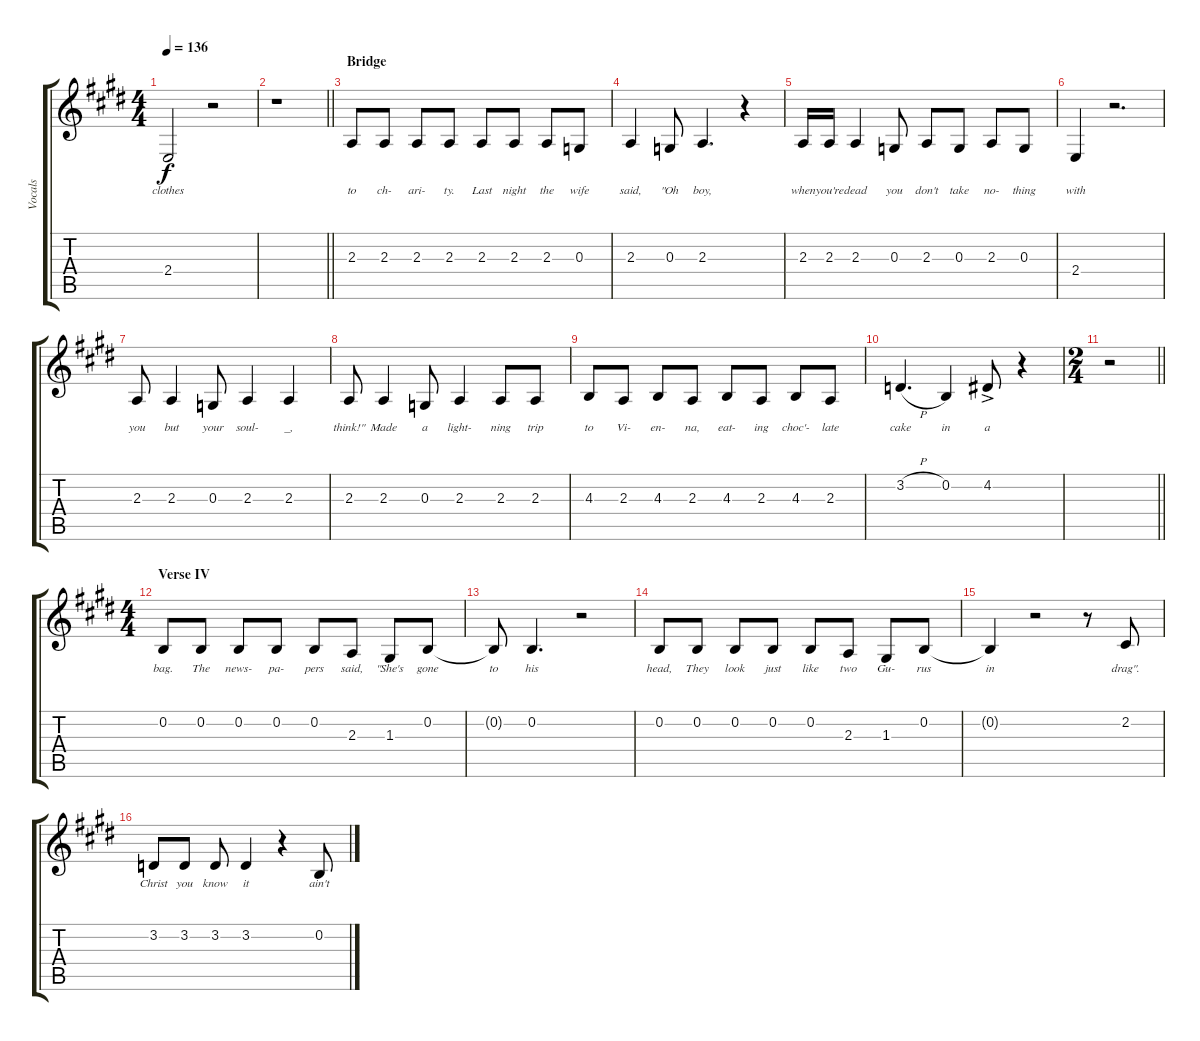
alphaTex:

\track ("Vocals" "Vocals") {instrument tenorsax}
\staff {score tabs}
\tuning (E4 B3 G3 D3 A2 E2) {hide}
\ts (4 4)
\tempo 136
\clef g2
\ks e
2.4.2{lyrics (0 "clothes") lyrics (1 "") lyrics (2 "") lyrics (3 "") lyrics (4 "") dy f} r.2 |
\barLineRight lightlight
r.1 |
\section ("" "Bridge")
2.3.8{lyrics (0 "to") lyrics (1 "") lyrics (2 "") lyrics (3 "") lyrics (4 "")} 2.3.8{lyrics (0 "ch-") lyrics (1 "") lyrics (2 "") lyrics (3 "") lyrics (4 "")} 2.3.8{lyrics (0 "ari-") lyrics (1 "") lyrics (2 "") lyrics (3 "") lyrics (4 "")} 2.3.8{lyrics (0 "ty.") lyrics (1 "") lyrics (2 "") lyrics (3 "") lyrics (4 "")} 2.3.8{lyrics (0 "Last") lyrics (1 "") lyrics (2 "") lyrics (3 "") lyrics (4 "")} 2.3.8{lyrics (0 "night") lyrics (1 "") lyrics (2 "") lyrics (3 "") lyrics (4 "")} 2.3.8{lyrics (0 "the") lyrics (1 "") lyrics (2 "") lyrics (3 "") lyrics (4 "")} 0.3.8{lyrics (0 "wife") lyrics (1 "") lyrics (2 "") lyrics (3 "") lyrics (4 "")} |
2.3.4{lyrics (0 "said,") lyrics (1 "") lyrics (2 "") lyrics (3 "") lyrics (4 "")} 0.3.8{lyrics (0 "\"Oh") lyrics (1 "") lyrics (2 "") lyrics (3 "") lyrics (4 "")} 2.3.4{d lyrics (0 "boy,") lyrics (1 "") lyrics (2 "") lyrics (3 "") lyrics (4 "")} r.4 |
2.3.16{lyrics (0 "when") lyrics (1 "") lyrics (2 "") lyrics (3 "") lyrics (4 "")} 2.3.16{lyrics (0 "you're") lyrics (1 "") lyrics (2 "") lyrics (3 "") lyrics (4 "")} 2.3.4{lyrics (0 "dead") lyrics (1 "") lyrics (2 "") lyrics (3 "") lyrics (4 "")} 0.3.8{lyrics (0 "you") lyrics (1 "") lyrics (2 "") lyrics (3 "") lyrics (4 "")} 2.3.8{lyrics (0 "don't") lyrics (1 "") lyrics (2 "") lyrics (3 "") lyrics (4 "")} 0.3.8{lyrics (0 "take") lyrics (1 "") lyrics (2 "") lyrics (3 "") lyrics (4 "")} 2.3.8{lyrics (0 "no-") lyrics (1 "") lyrics (2 "") lyrics (3 "") lyrics (4 "")} 0.3.8{lyrics (0 "thing") lyrics (1 "") lyrics (2 "") lyrics (3 "") lyrics (4 "")} |
2.4.4{lyrics (0 "with") lyrics (1 "") lyrics (2 "") lyrics (3 "") lyrics (4 "")} r.2{d} |
2.3.8{lyrics (0 "you") lyrics (1 "") lyrics (2 "") lyrics (3 "") lyrics (4 "")} 2.3.4{lyrics (0 "but") lyrics (1 "") lyrics (2 "") lyrics (3 "") lyrics (4 "")} 0.3.8{lyrics (0 "your") lyrics (1 "") lyrics (2 "") lyrics (3 "") lyrics (4 "")} 2.3.4{lyrics (0 "soul-") lyrics (1 "") lyrics (2 "") lyrics (3 "") lyrics (4 "")} 2.3.4{lyrics (0 "_,") lyrics (1 "") lyrics (2 "") lyrics (3 "") lyrics (4 "")} |
2.3.8{lyrics (0 "think!\"") lyrics (1 "") lyrics (2 "") lyrics (3 "") lyrics (4 "")} 2.3.4{lyrics (0 "Made") lyrics (1 "") lyrics (2 "") lyrics (3 "") lyrics (4 "")} 0.3.8{lyrics (0 "a") lyrics (1 "") lyrics (2 "") lyrics (3 "") lyrics (4 "")} 2.3.4{lyrics (0 "light-") lyrics (1 "") lyrics (2 "") lyrics (3 "") lyrics (4 "")} 2.3.8{lyrics (0 "ning") lyrics (1 "") lyrics (2 "") lyrics (3 "") lyrics (4 "")} 2.3.8{lyrics (0 "trip") lyrics (1 "") lyrics (2 "") lyrics (3 "") lyrics (4 "")} |
4.3.8{lyrics (0 "to") lyrics (1 "") lyrics (2 "") lyrics (3 "") lyrics (4 "")} 2.3.8{lyrics (0 "Vi-") lyrics (1 "") lyrics (2 "") lyrics (3 "") lyrics (4 "")} 4.3.8{lyrics (0 "en-") lyrics (1 "") lyrics (2 "") lyrics (3 "") lyrics (4 "")} 2.3.8{lyrics (0 "na,") lyrics (1 "") lyrics (2 "") lyrics (3 "") lyrics (4 "")} 4.3.8{lyrics (0 "eat-") lyrics (1 "") lyrics (2 "") lyrics (3 "") lyrics (4 "")} 2.3.8{lyrics (0 "ing") lyrics (1 "") lyrics (2 "") lyrics (3 "") lyrics (4 "")} 4.3.8{lyrics (0 "choc'-") lyrics (1 "") lyrics (2 "") lyrics (3 "") lyrics (4 "")} 2.3.8{lyrics (0 "late") lyrics (1 "") lyrics (2 "") lyrics (3 "") lyrics (4 "")} |
3.2{h}.4{d lyrics (0 "cake") lyrics (1 "") lyrics (2 "") lyrics (3 "") lyrics (4 "")} 0.2.4{lyrics (0 "in") lyrics (1 "") lyrics (2 "") lyrics (3 "") lyrics (4 "")} 4.2{ac}.8{lyrics (0 "a") lyrics (1 "") lyrics (2 "") lyrics (3 "") lyrics (4 "")} r.4 |
\ts (2 4)
\barLineRight lightlight
r.2 |
\ts (4 4)
\section ("" "Verse IV")
0.2.8{lyrics (0 "bag.") lyrics (1 "") lyrics (2 "") lyrics (3 "") lyrics (4 "")} 0.2.8{lyrics (0 "The") lyrics (1 "") lyrics (2 "") lyrics (3 "") lyrics (4 "")} 0.2.8{lyrics (0 "news-") lyrics (1 "") lyrics (2 "") lyrics (3 "") lyrics (4 "")} 0.2.8{lyrics (0 "pa-") lyrics (1 "") lyrics (2 "") lyrics (3 "") lyrics (4 "")} 0.2.8{lyrics (0 "pers") lyrics (1 "") lyrics (2 "") lyrics (3 "") lyrics (4 "")} 2.3.8{lyrics (0 "said,") lyrics (1 "") lyrics (2 "") lyrics (3 "") lyrics (4 "")} 1.3.8{lyrics (0 "\"She's") lyrics (1 "") lyrics (2 "") lyrics (3 "") lyrics (4 "")} 0.2.8{lyrics (0 "gone") lyrics (1 "") lyrics (2 "") lyrics (3 "") lyrics (4 "")} |
0.2{t}.8{lyrics (0 "to") lyrics (1 "") lyrics (2 "") lyrics (3 "") lyrics (4 "")} 0.2.4{d lyrics (0 "his") lyrics (1 "") lyrics (2 "") lyrics (3 "") lyrics (4 "")} r.2 |
0.2.8{lyrics (0 "head,") lyrics (1 "") lyrics (2 "") lyrics (3 "") lyrics (4 "")} 0.2.8{lyrics (0 "They") lyrics (1 "") lyrics (2 "") lyrics (3 "") lyrics (4 "")} 0.2.8{lyrics (0 "look") lyrics (1 "") lyrics (2 "") lyrics (3 "") lyrics (4 "")} 0.2.8{lyrics (0 "just") lyrics (1 "") lyrics (2 "") lyrics (3 "") lyrics (4 "")} 0.2.8{lyrics (0 "like") lyrics (1 "") lyrics (2 "") lyrics (3 "") lyrics (4 "")} 2.3.8{lyrics (0 "two") lyrics (1 "") lyrics (2 "") lyrics (3 "") lyrics (4 "")} 1.3.8{lyrics (0 "Gu-") lyrics (1 "") lyrics (2 "") lyrics (3 "") lyrics (4 "")} 0.2.8{lyrics (0 "rus") lyrics (1 "") lyrics (2 "") lyrics (3 "") lyrics (4 "")} |
0.2{t}.4{lyrics (0 "in") lyrics (1 "") lyrics (2 "") lyrics (3 "") lyrics (4 "")} r.2 r.8 2.2.8{lyrics (0 "drag\".") lyrics (1 "") lyrics (2 "") lyrics (3 "") lyrics (4 "")} |
3.2.8{lyrics (0 "Christ") lyrics (1 "") lyrics (2 "") lyrics (3 "") lyrics (4 "")} 3.2.8{lyrics (0 "you") lyrics (1 "") lyrics (2 "") lyrics (3 "") lyrics (4 "")} 3.2.8{lyrics (0 "know") lyrics (1 "") lyrics (2 "") lyrics (3 "") lyrics (4 "")} 3.2.4{lyrics (0 "it") lyrics (1 "") lyrics (2 "") lyrics (3 "") lyrics (4 "")} r.4 0.2.8{lyrics (0 "ain't") lyrics (1 "") lyrics (2 "") lyrics (3 "") lyrics (4 "")}
